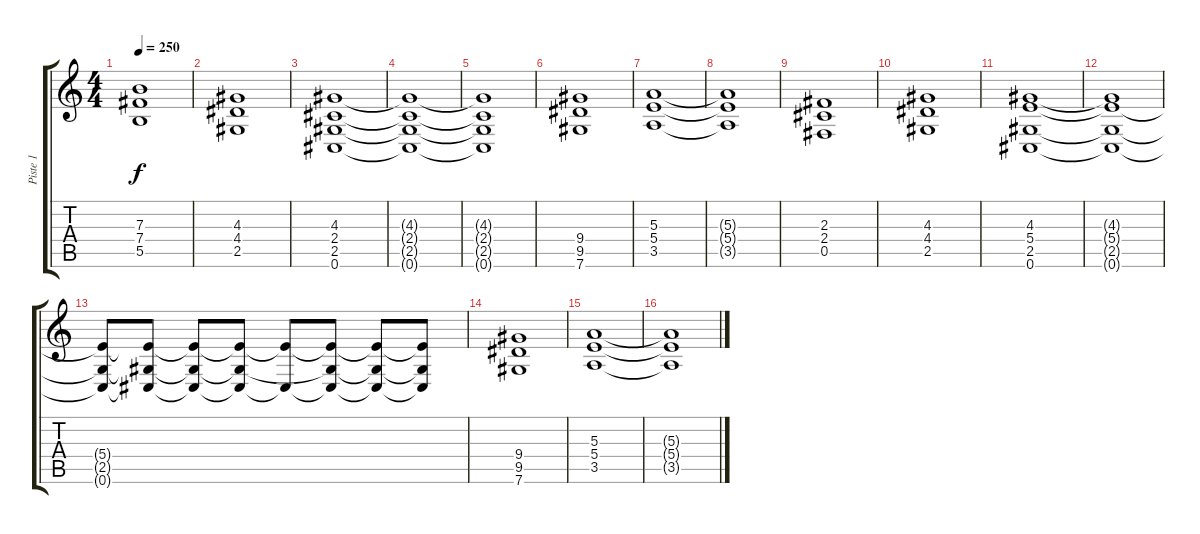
\track ("Piste 1" "Piste 1") {instrument distortionguitar}
\staff {score tabs}
\tuning (Db4 Ab3 E3 B2 Gb2 Db2) {hide}
\ts (4 4)
\tempo 250
\clef g2
\ks c
(7.3 7.4 5.5).1{dy f} |
(4.3 4.4 2.5).1 |
(4.3 2.4 2.5 0.6).1 |
(4.3{t} 2.4{t} 2.5{t} 0.6{t}).1 |
(4.3{t} 2.4{t} 2.5{t} 0.6{t}).1 |
(9.4 9.5 7.6).1 |
(5.3 5.4 3.5).1 |
(5.3{t} 5.4{t} 3.5{t}).1 |
(2.3 2.4 0.5).1 |
(4.3 4.4 2.5).1 |
(4.3 5.4 2.5 0.6).1 |
(4.3{t} 5.4{t} 2.5{t} 0.6{t}).1 |
(5.4{t} 2.5{t} 0.6{t}).8 (5.4{t} 2.5{t} 0.6{t}).8 (5.4{t} 2.5{t} 0.6{t}).8 (5.4{t} 2.5{t} 0.6{t}).8 (5.4{t} 0.6{t}).8 (5.4{t} 2.5{t} 0.6{t}).8 (5.4{t} 2.5{t} 0.6{t}).8 (5.4{t} 2.5{t} 0.6{t}).8 |
(9.4 9.5 7.6).1 |
(5.3 5.4 3.5).1 |
(5.3{t} 5.4{t} 3.5{t}).1
